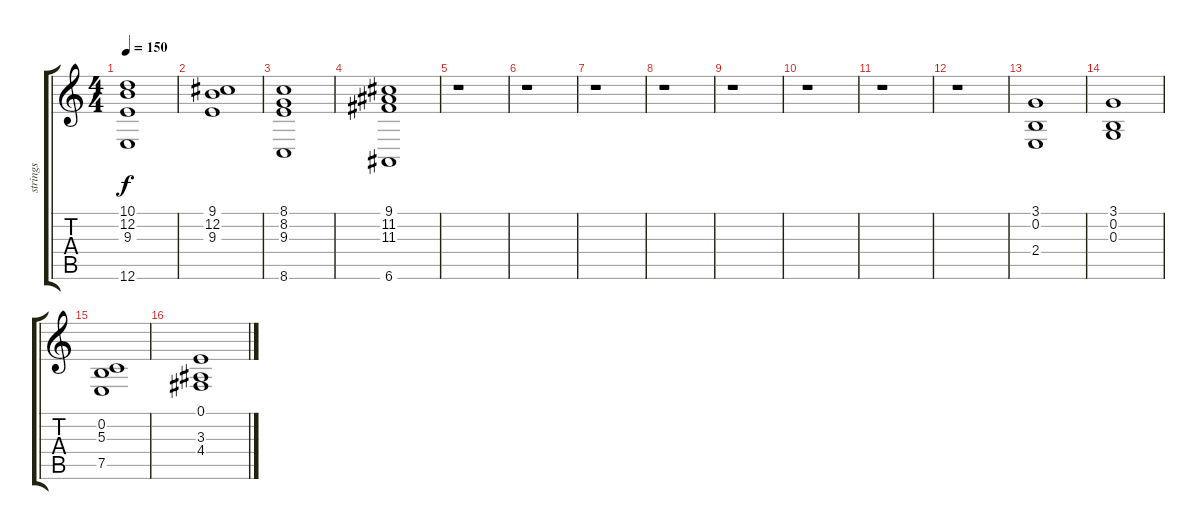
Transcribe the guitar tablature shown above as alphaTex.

\track ("strings" "strings") {instrument stringensemble2}
\staff {score tabs}
\tuning (E4 B3 G3 D3 A2 E2) {hide}
\ts (4 4)
\tempo 150
\clef g2
\ks c
(10.1 12.2 9.3 12.6).1{dy f} |
(9.1 12.2 9.3).1 |
(8.1 8.2 9.3 8.6).1 |
(9.1 11.2 11.3 6.6).1 |
r.1 |
r.1 |
r.1 |
r.1 |
r.1 |
r.1 |
r.1 |
r.1 |
(3.1 0.2 2.4).1 |
(3.1 0.2 0.3).1 |
(0.2 5.3 7.5).1 |
(0.1 3.3 4.4).1
